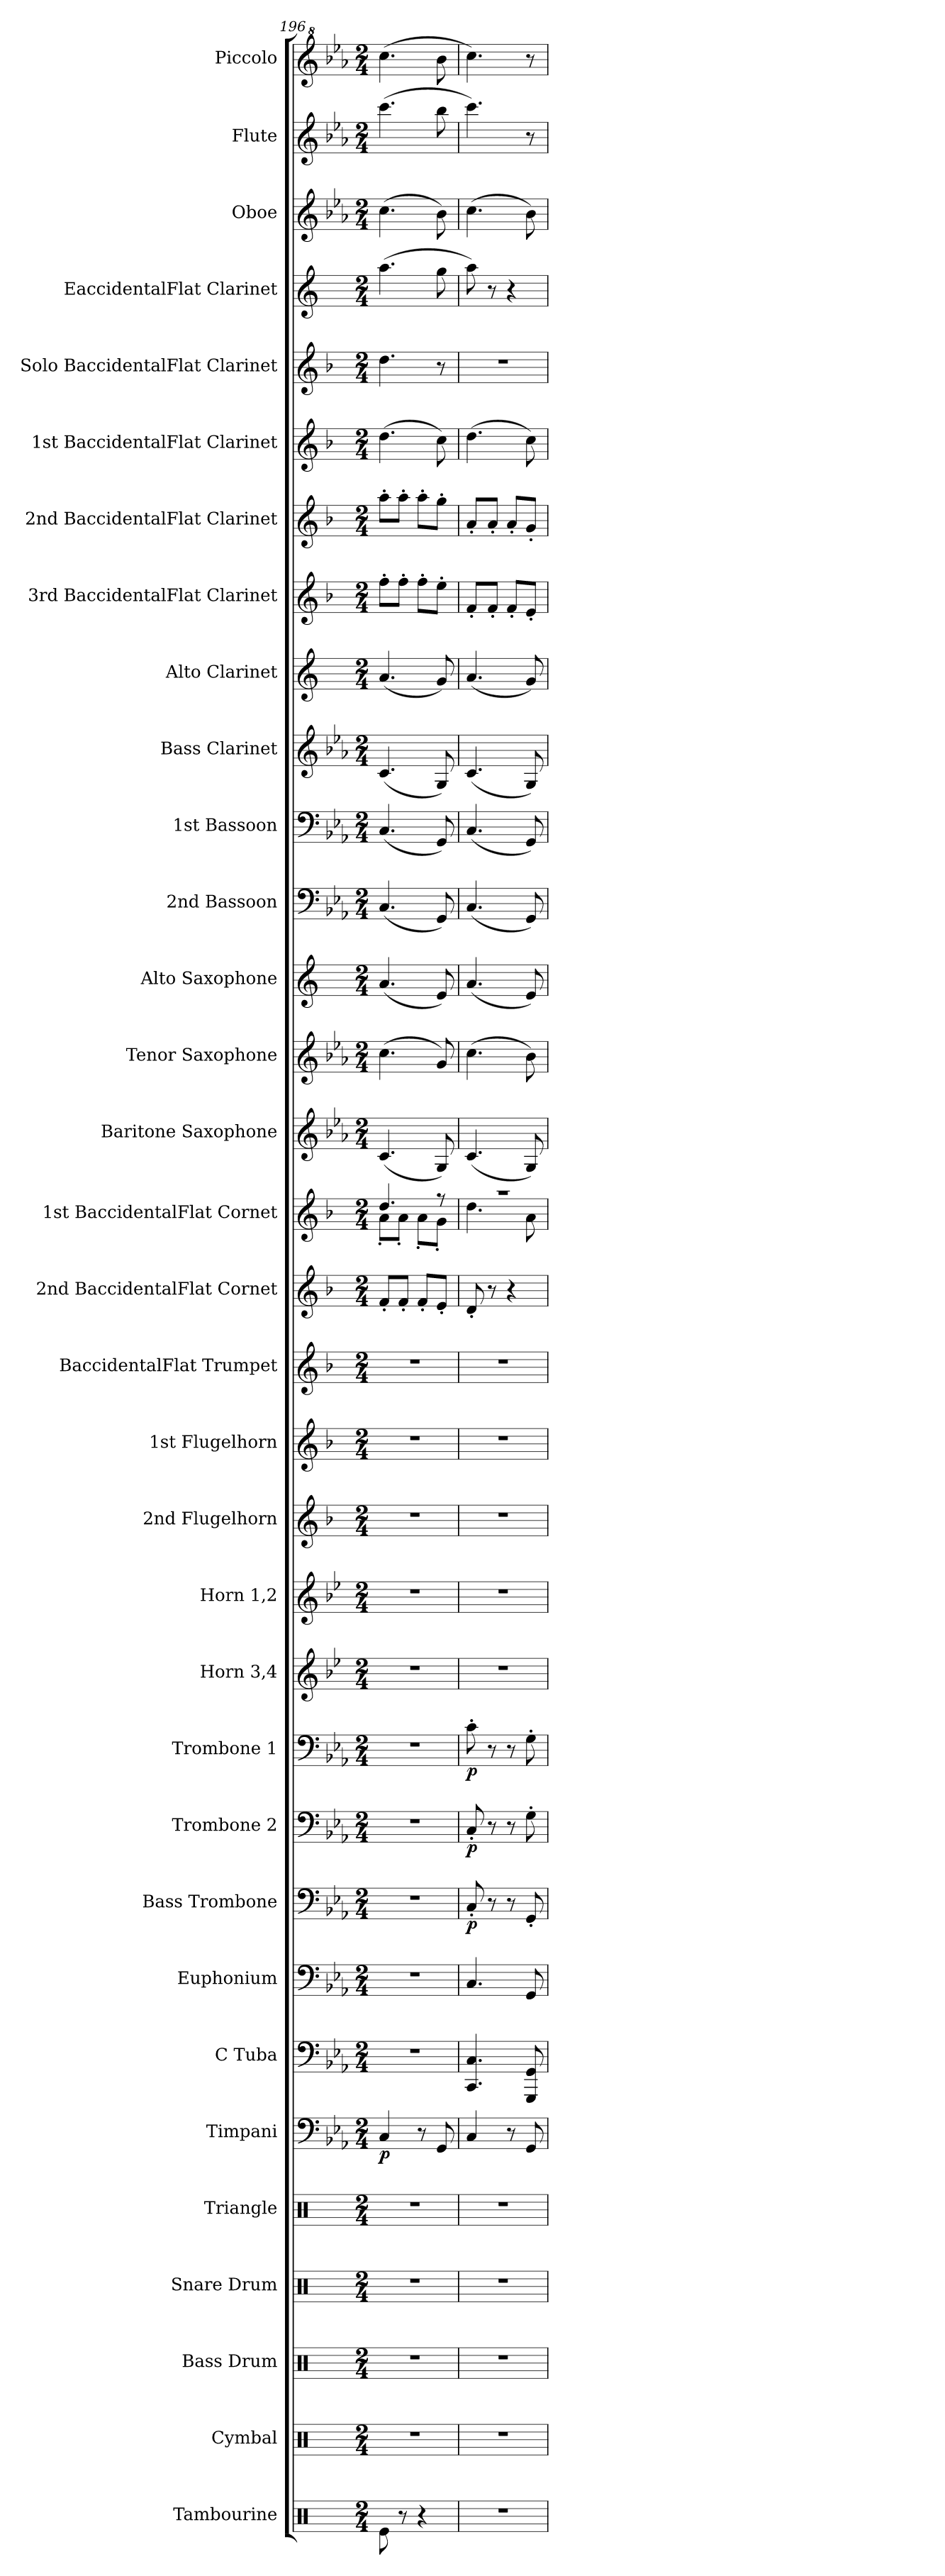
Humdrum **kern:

**kern	**kern	**kern	**kern	**kern	**kern	**dynam	**kern	**kern	**kern	**dynam	**kern	**dynam	**kern	**dynam	**kern	**kern	**kern	**kern	**kern	**kern	**kern	**kern	**kern	**kern	**kern	**kern	**kern	**kern	**kern	**kern	**kern	**kern	**kern	**kern	**kern	**kern
*part33	*part32	*part31	*part30	*part29	*part28	*part28	*part27	*part26	*part25	*part25	*part24	*part24	*part23	*part23	*part22	*part21	*part20	*part19	*part18	*part17	*part16	*part15	*part14	*part13	*part12	*part11	*part10	*part9	*part8	*part7	*part6	*part5	*part4	*part3	*part2	*part1
*staff33	*staff32	*staff31	*staff30	*staff29	*staff28	*staff28	*staff27	*staff26	*staff25	*staff25	*staff24	*staff24	*staff23	*staff23	*staff22	*staff21	*staff20	*staff19	*staff18	*staff17	*staff16	*staff15	*staff14	*staff13	*staff12	*staff11	*staff10	*staff9	*staff8	*staff7	*staff6	*staff5	*staff4	*staff3	*staff2	*staff1
*I"Tambourine	*I"Cymbal	*I"Bass Drum	*I"Snare Drum	*I"Triangle	*I"Timpani	*	*I"C Tuba	*I"Euphonium	*I"Bass Trombone	*	*I"Trombone 2	*	*I"Trombone 1	*	*I"Horn 3,4	*I"Horn 1,2	*I"2nd Flugelhorn	*I"1st Flugelhorn	*I"BaccidentalFlat Trumpet	*I"2nd BaccidentalFlat Cornet	*I"1st BaccidentalFlat Cornet	*I"Baritone Saxophone	*I"Tenor Saxophone	*I"Alto Saxophone	*I"2nd Bassoon	*I"1st Bassoon	*I"Bass Clarinet	*I"Alto Clarinet	*I"3rd BaccidentalFlat Clarinet	*I"2nd BaccidentalFlat Clarinet	*I"1st BaccidentalFlat Clarinet	*I"Solo BaccidentalFlat Clarinet	*I"EaccidentalFlat Clarinet	*I"Oboe	*I"Flute	*I"Piccolo
*I'Tamb.	*I'Cym.	*I'B. Dr.	*I'Sn. Dr.	*I'Trgl.	*I'Timp.	*	*I'C Tu.	*I'Eu.	*I'B. Trb.	*	*I'Trb. 2	*	*I'Trb. 1	*	*I'Hn. 3,4	*I'Hn. 1,2	*I'2nd Flghn.	*I'1st Flghn.	*I'BaccidentalFlat Tpt.	*I'2nd BaccidentalFlat Cnt.	*I'1st BaccidentalFlat Cnt.	*I'Bar. Sax.	*I'T. Sax.	*I'A. Sax.	*I'2nd Bsn.	*I'1st Bsn.	*I'B. Cl.	*I'A. Cl.	*I'3rd BaccidentalFlat Cl.	*I'2nd BaccidentalFlat Cl.	*I'1st BaccidentalFlat Cl.	*I'Solo BaccidentalFlat Cl.	*I'EaccidentalFlat Cl.	*I'Ob.	*I'Fl.	*I'Picc.
*clefX	*clefX	*clefX	*clefX	*clefX	*clefF4	*	*clefF4	*clefF4	*clefF4	*	*clefF4	*	*clefF4	*	*clefG2	*clefG2	*clefG2	*clefG2	*clefG2	*clefG2	*clefG2	*clefG2	*clefG2	*clefG2	*clefF4	*clefF4	*clefG2	*clefG2	*clefG2	*clefG2	*clefG2	*clefG2	*clefG2	*clefG2	*clefG2	*clefG^2
*	*	*	*	*	*	*	*	*	*	*	*	*	*	*	*ITrd4c7	*ITrd4c7	*ITrd1c2	*ITrd1c2	*ITrd1c2	*ITrd1c2	*ITrd1c2	*ITrd12c21	*ITrd8c14	*ITrd5c9	*	*	*ITrd8c14	*ITrd5c9	*ITrd1c2	*ITrd1c2	*ITrd1c2	*ITrd1c2	*ITrd-2c-3	*	*	*ITrd-7c-12
*k[]	*k[]	*k[]	*k[]	*k[]	*k[b-e-a-]	*	*k[b-e-a-]	*k[b-e-a-]	*k[b-e-a-]	*	*k[b-e-a-]	*	*k[b-e-a-]	*	*k[b-e-a-]	*k[b-e-a-]	*k[b-e-a-]	*k[b-e-a-]	*k[b-e-a-]	*k[b-e-a-]	*k[b-e-a-]	*k[b-e-a-]	*k[b-e-a-]	*k[b-e-a-]	*k[b-e-a-]	*k[b-e-a-]	*k[b-e-a-]	*k[b-e-a-]	*k[b-e-a-]	*k[b-e-a-]	*k[b-e-a-]	*k[b-e-a-]	*k[b-e-a-]	*k[b-e-a-]	*k[b-e-a-]	*k[b-e-a-]
*M2/4	*M2/4	*M2/4	*M2/4	*M2/4	*M2/4	*	*M2/4	*M2/4	*M2/4	*	*M2/4	*	*M2/4	*	*M2/4	*M2/4	*M2/4	*M2/4	*M2/4	*M2/4	*M2/4	*M2/4	*M2/4	*M2/4	*M2/4	*M2/4	*M2/4	*M2/4	*M2/4	*M2/4	*M2/4	*M2/4	*M2/4	*M2/4	*M2/4	*M2/4
=196	=196	=196	=196	=196	=196	=196	=196	=196	=196	=196	=196	=196	=196	=196	=196	=196	=196	=196	=196	=196	=196	=196	=196	=196	=196	=196	=196	=196	=196	=196	=196	=196	=196	=196	=196	=196
*	*	*	*	*	*	*	*	*	*	*	*	*	*	*	*	*	*	*	*	*	*^	*	*	*	*	*	*	*	*	*	*	*	*	*	*	*
!	!	!	!	!	!	!LO:DY:b	!	!	!	!	!	!	!	!	!	!	!	!	!	!	!	!	!	!	!	!	!	!	!	!	!	!	!	!	!	!	!
8Re\	2r	2r	2r	2r	4C/	p	2r	2r	2r	.	2r	.	2r	.	2r	2r	2r	2r	2r	8e-'/L	4.cc/	8g'\L	(4.C/	(4.c\	(4.c/	(4.C/	(4.C/	(4.C/	(4.c/	8ee-'\L	8gg'\L	(4.cc\	4.cc\	(4.ccc\	(4.cc\	(4.ccc\	(4.cccc\
8r	.	.	.	.	.	.	.	.	.	.	.	.	.	.	.	.	.	.	.	8e-'/J	.	8g'\J	.	.	.	.	.	.	.	8ee-'\J	8gg'\J	.	.	.	.	.	.
4r	.	.	.	.	8r	.	.	.	.	.	.	.	.	.	.	.	.	.	.	8e-'/L	.	8g'\L	.	.	.	.	.	.	.	8ee-'\L	8gg'\L	.	.	.	.	.	.
.	.	.	.	.	8GG/	.	.	.	.	.	.	.	.	.	.	.	.	.	.	8d'/J	8r	8f'\J	8GG/)	8G/)	8G/)	8GG/)	8GG/)	8GG/)	8B-/)	8dd'\J	8ff'\J	8b-\)	8r	8bb-\	8b-\)	8bb-\	8bbb-\
=197	=197	=197	=197	=197	=197	=197	=197	=197	=197	=197	=197	=197	=197	=197	=197	=197	=197	=197	=197	=197	=197	=197	=197	=197	=197	=197	=197	=197	=197	=197	=197	=197	=197	=197	=197	=197	=197
!	!	!	!	!	!	!	!	!	!	!LO:DY:b	!	!LO:DY:b	!	!LO:DY:b	!	!	!	!	!	!	!	!	!	!	!	!	!	!	!	!	!	!	!	!	!	!	!
2r	2r	2r	2r	2r	4C/	.	4.CC/ 4.C/	4.C/	8C'/	p	8C'/	p	8c'\	p	2r	2r	2r	2r	2r	8c'/	2r	4.cc\	(4.C/	(4.c\	(4.c/	(4.C/	(4.C/	(4.C/	(4.c/	8e-'/L	8g'/L	(4.cc\	2r	8ccc\)	(4.cc\	4.ccc\)	4.cccc\)
.	.	.	.	.	.	.	.	.	8r	.	8r	.	8r	.	.	.	.	.	.	8r	.	.	.	.	.	.	.	.	.	8e-'/J	8g'/J	.	.	8r	.	.	.
.	.	.	.	.	8r	.	.	.	8r	.	8r	.	8r	.	.	.	.	.	.	4r	.	.	.	.	.	.	.	.	.	8e-'/L	8g'/L	.	.	4r	.	.	.
.	.	.	.	.	8GG/	.	8GGG/ 8GG/	8GG/	8GG'/	.	8G'\	.	8G'\	.	.	.	.	.	.	.	.	8g\	8GG/)	8B-\)	8G/)	8GG/)	8GG/)	8GG/)	8B-/)	8d'/J	8f'/J	8b-\)	.	.	8b-\)	8r	8r
*	*	*	*	*	*	*	*	*	*	*	*	*	*	*	*	*	*	*	*	*	*v	*v	*	*	*	*	*	*	*	*	*	*	*	*	*	*	*
=	=	=	=	=	=	=	=	=	=	=	=	=	=	=	=	=	=	=	=	=	=	=	=	=	=	=	=	=	=	=	=	=	=	=	=	=
*-	*-	*-	*-	*-	*-	*-	*-	*-	*-	*-	*-	*-	*-	*-	*-	*-	*-	*-	*-	*-	*-	*-	*-	*-	*-	*-	*-	*-	*-	*-	*-	*-	*-	*-	*-	*-
